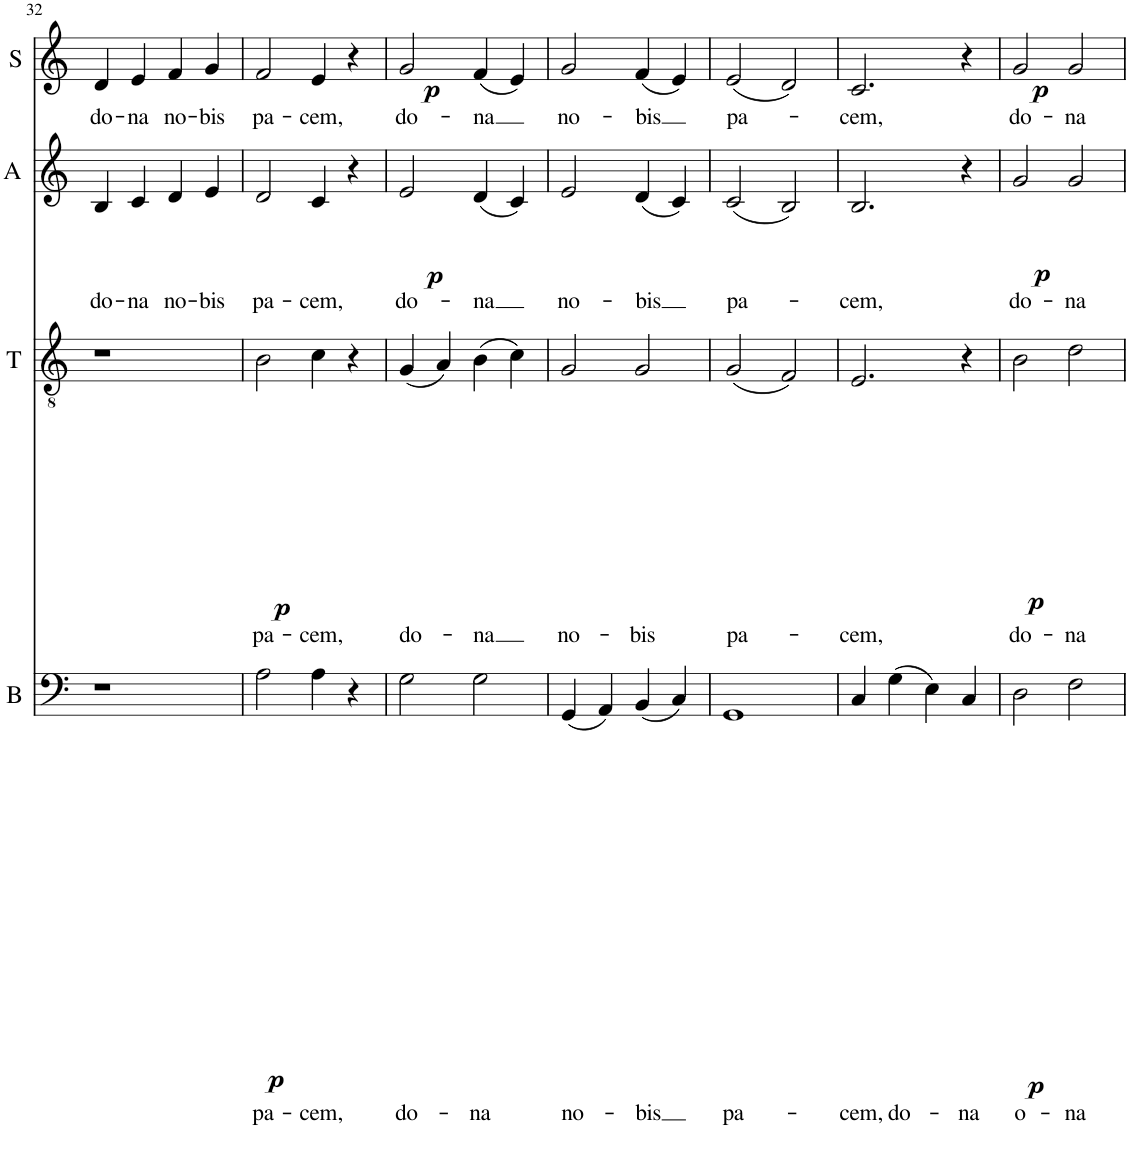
**kern	**text	**dynam	**kern	**text	**dynam	**kern	**text	**dynam	**kern	**text	**dynam
*part4	*part4	*part4	*part3	*part3	*part3	*part2	*part2	*part2	*part1	*part1	*part1
*staff4	*staff4	*staff4	*staff3	*staff3	*staff3	*staff2	*staff2	*staff2	*staff1	*staff1	*staff1
*I"B	*	*	*I"T	*	*	*I"A	*	*	*I"S	*	*
*I'B	*	*	*I'T	*	*	*I'A	*	*	*I'S	*	*
!!LO:PB:g=z
*clefF4	*	*	*clefGv2	*	*	*clefG2	*	*	*clefG2	*	*
*k[]	*	*	*k[]	*	*	*k[]	*	*	*k[]	*	*
*M4/4	*	*	*M4/4	*	*	*M4/4	*	*	*M4/4	*	*
=32	=32	=32	=32	=32	=32	=32	=32	=32	=32	=32	=32
!	!	!	!	!	!	!	!LO:LY:b	!	!	!LO:LY:b	!
1r	.	.	1r	.	.	4B/	do-	.	4d/	do-	.
!	!	!	!	!	!	!	!LO:LY:b	!	!	!LO:LY:b	!
.	.	.	.	.	.	4c/	-na	.	4e/	-na	.
!	!	!	!	!	!	!	!LO:LY:b	!	!	!LO:LY:b	!
.	.	.	.	.	.	4d/	no-	.	4f/	no-	.
!	!	!	!	!	!	!	!LO:LY:b	!	!	!LO:LY:b	!
.	.	.	.	.	.	4e/	-bis	.	4g/	-bis	.
=33	=33	=33	=33	=33	=33	=33	=33	=33	=33	=33	=33
!	!LO:LY:b	!LO:DY:b	!	!LO:LY:b	!LO:DY:b	!	!LO:LY:b	!	!	!LO:LY:b	!
2A\	pa-	p	2B\	pa-	p	2d/	pa-	.	2f/	pa-	.
!	!LO:LY:b	!	!	!LO:LY:b	!	!	!LO:LY:b	!	!	!LO:LY:b	!
4A\	-cem,	.	4c\	-cem,	.	4c/	-cem,	.	4e/	-cem,	.
4r	.	.	4r	.	.	4r	.	.	4r	.	.
=34	=34	=34	=34	=34	=34	=34	=34	=34	=34	=34	=34
!	!LO:LY:b	!	!	!LO:LY:b	!	!	!LO:LY:b	!LO:DY:b	!	!LO:LY:b	!LO:DY:b
2G\	do-	.	(4G/	do-	.	2e/	do-	p	2g/	do-	p
.	.	.	4A/)	.	.	.	.	.	.	.	.
!	!LO:LY:b	!	!	!LO:LY:b	!	!	!LO:LY:b	!	!	!LO:LY:b	!
2G\	-na	.	(4B\	-na	.	(4d/	-na	.	(4f/	-na	.
.	.	.	4c\)	.	.	4c/)	.	.	4e/)	.	.
=35	=35	=35	=35	=35	=35	=35	=35	=35	=35	=35	=35
!	!LO:LY:b	!	!	!LO:LY:b	!	!	!LO:LY:b	!	!	!LO:LY:b	!
(4GG/	no-	.	2G/	no-	.	2e/	no-	.	2g/	no-	.
4AA/)	.	.	.	.	.	.	.	.	.	.	.
!	!LO:LY:b	!	!	!LO:LY:b	!	!	!LO:LY:b	!	!	!LO:LY:b	!
(4BB/	-bis	.	2G/	-bis	.	(4d/	-bis	.	(4f/	-bis	.
4C/)	.	.	.	.	.	4c/)	.	.	4e/)	.	.
=36	=36	=36	=36	=36	=36	=36	=36	=36	=36	=36	=36
!	!LO:LY:b	!	!	!LO:LY:b	!	!	!LO:LY:b	!	!	!LO:LY:b	!
1GG	pa-	.	(2G/	pa-	.	(2c/	pa-	.	(2e/	pa-	.
.	.	.	2F/)	.	.	2B/)	.	.	2d/)	.	.
=37	=37	=37	=37	=37	=37	=37	=37	=37	=37	=37	=37
!	!LO:LY:b	!	!	!LO:LY:b	!	!	!LO:LY:b	!	!	!LO:LY:b	!
4C/	-cem,	.	2.E/	-cem,	.	2.B/	-cem,	.	2.c/	-cem,	.
!	!LO:LY:b	!	!	!	!	!	!	!	!	!	!
(4G\	do-	.	.	.	.	.	.	.	.	.	.
4E\)	.	.	.	.	.	.	.	.	.	.	.
!	!LO:LY:b	!	!	!	!	!	!	!	!	!	!
4C/	-na	.	4r	.	.	4r	.	.	4r	.	.
=38	=38	=38	=38	=38	=38	=38	=38	=38	=38	=38	=38
!	!LO:LY:b	!LO:DY:b	!	!LO:LY:b	!LO:DY:b	!	!LO:LY:b	!LO:DY:b	!	!LO:LY:b	!LO:DY:b
2D\	o-	p	2B\	do-	p	2g/	do-	p	2g/	do-	p
!	!LO:LY:b	!	!	!LO:LY:b	!	!	!LO:LY:b	!	!	!LO:LY:b	!
2F\	-na	.	2d\	-na	.	2g/	-na	.	2g/	-na	.
=	=	=	=	=	=	=	=	=	=	=	=
*-	*-	*-	*-	*-	*-	*-	*-	*-	*-	*-	*-
